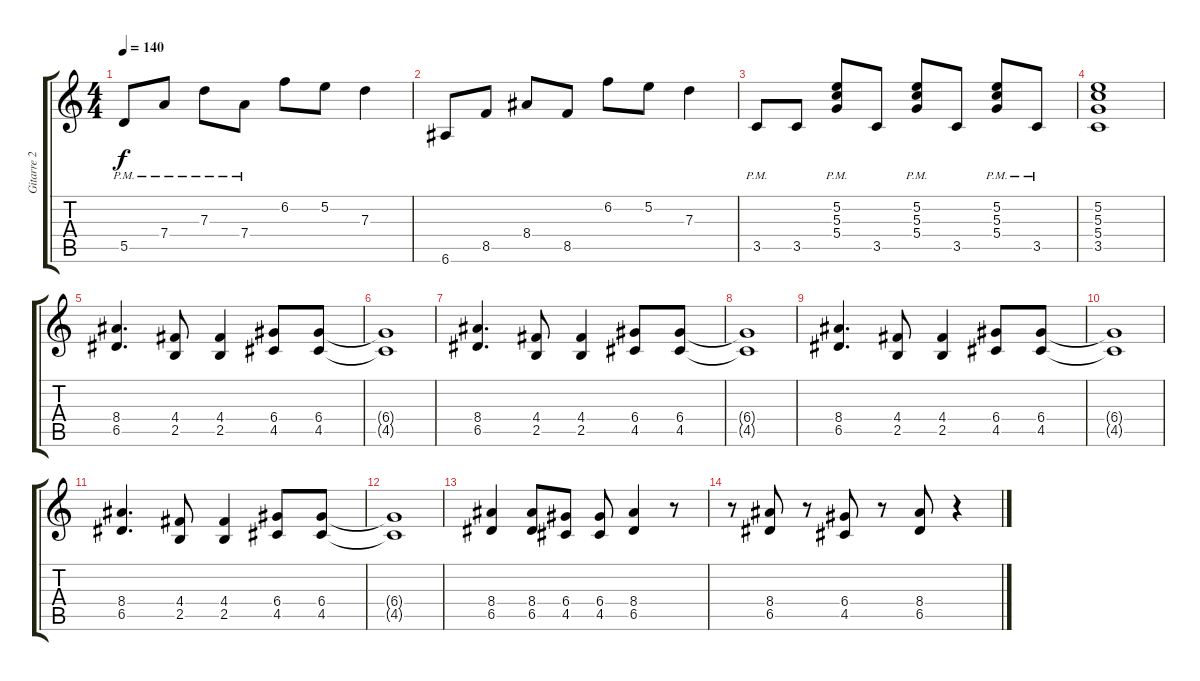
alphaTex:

\track ("Gitarre 2" "Gitarre 2") {instrument distortionguitar}
\staff {score tabs}
\tuning (E4 B3 G3 D3 A2 E2) {hide}
\ts (4 4)
\tempo 140
\clef g2
\ks c
5.5{pm}.8{dy f} 7.4{pm}.8 7.3{pm}.8 7.4{pm}.8 6.2.8 5.2.8 7.3.4 |
6.6.8 8.5.8 8.4.8 8.5.8 6.2.8 5.2.8 7.3.4 |
3.5{pm}.8 3.5.8 (5.2 5.3{pm} 5.4).8 3.5.8 (5.2{pm} 5.3 5.4).8 3.5.8 (5.2 5.3 5.4{pm}).8 3.5{pm}.8 |
(5.2 5.3 5.4 3.5).1 |
(8.4 6.5).4{d} (4.4 2.5).8 (4.4 2.5).4 (6.4 4.5).8 (6.4 4.5).8 |
(6.4{t} 4.5{t}).1 |
(8.4 6.5).4{d} (4.4 2.5).8 (4.4 2.5).4 (6.4 4.5).8 (6.4 4.5).8 |
(6.4{t} 4.5{t}).1 |
(8.4 6.5).4{d} (4.4 2.5).8 (4.4 2.5).4 (6.4 4.5).8 (6.4 4.5).8 |
(6.4{t} 4.5{t}).1 |
(8.4 6.5).4{d} (4.4 2.5).8 (4.4 2.5).4 (6.4 4.5).8 (6.4 4.5).8 |
(6.4{t} 4.5{t}).1 |
(8.4 6.5).4 (8.4 6.5).8 (6.4 4.5).8 (6.4 4.5).8 (8.4 6.5).4 r.8 |
r.8 (8.4 6.5).8 r.8 (6.4 4.5).8 r.8 (8.4 6.5).8 r.4
